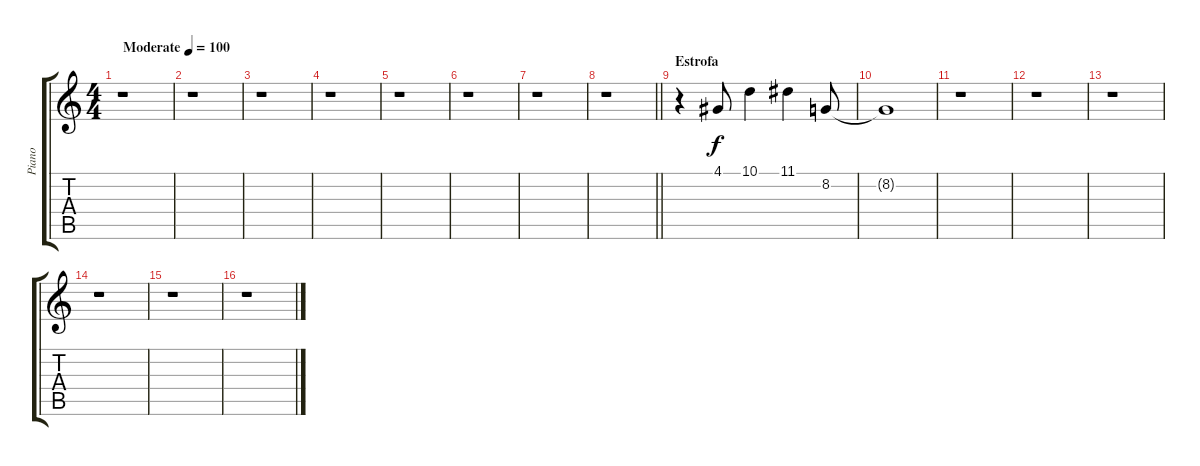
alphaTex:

\track ("Piano" "Piano") {instrument electricgrandpiano}
\staff {score tabs}
\tuning (E4 B3 G3 D3 A2 E2) {hide}
\ts (4 4)
\tempo (100 "Moderate")
\clef g2
\ks c
r.1{dy f instrument electricgrandpiano} |
r.1 |
r.1 |
r.1 |
r.1 |
r.1 |
r.1 |
\barLineRight lightlight
r.1 |
\section ("" "Estrofa")
r.4 4.1.8 10.1.4 11.1.4 8.2.8 |
8.2{t}.1 |
r.1 |
r.1 |
r.1 |
r.1 |
r.1 |
r.1
